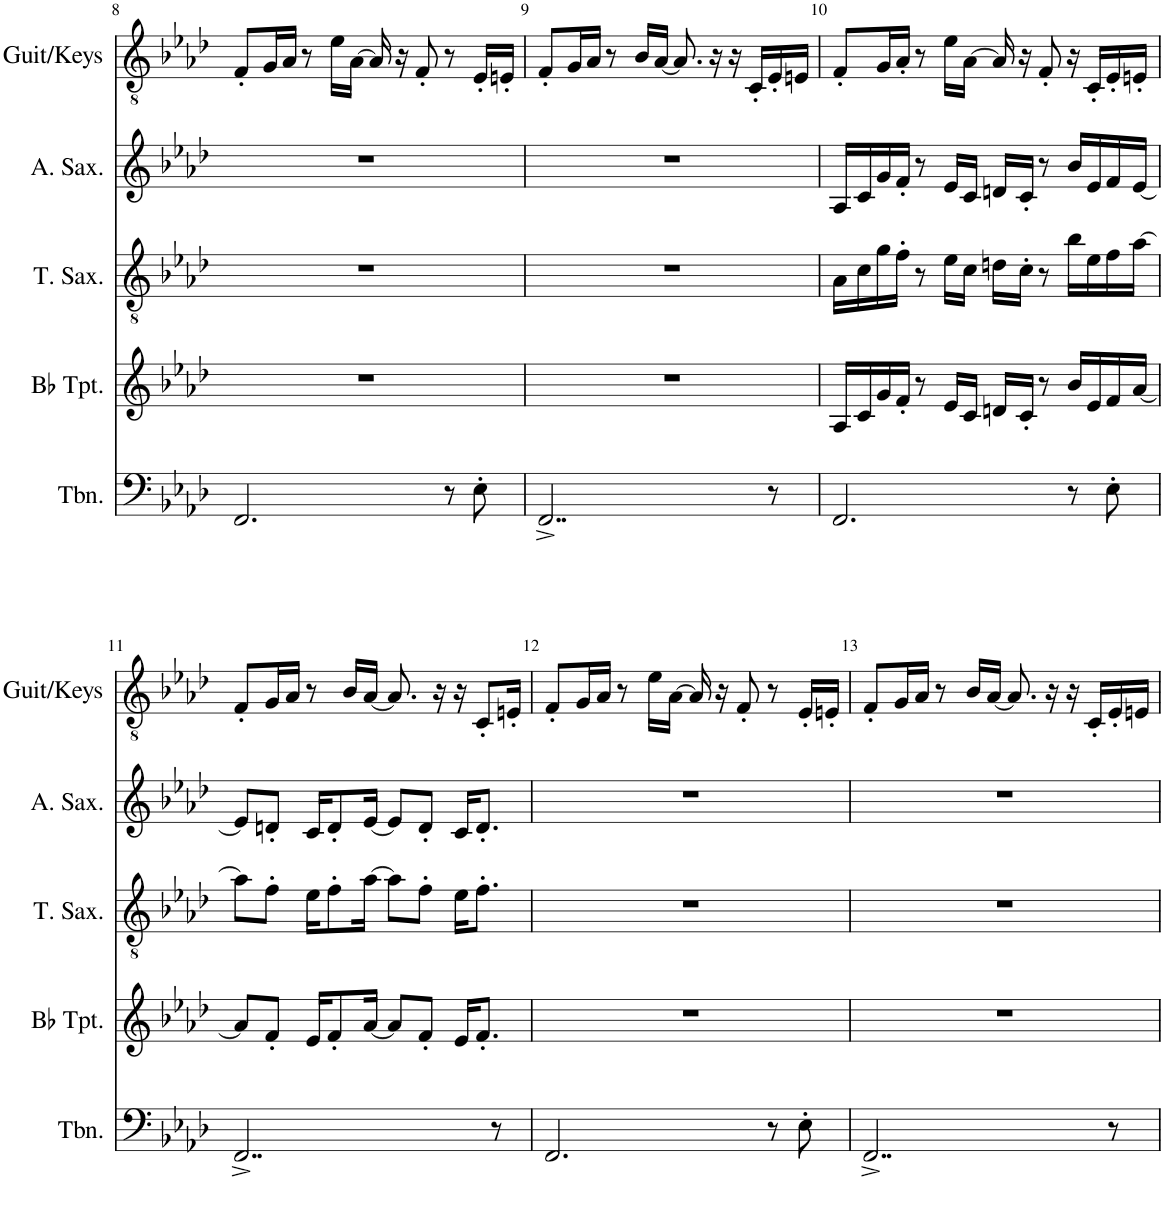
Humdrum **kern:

**kern	**kern	**kern	**kern	**kern
*part5	*part4	*part3	*part2	*part1
*staff5	*staff4	*staff3	*staff2	*staff1
*I"Trombone	*I"Bb Trumpet	*I"Tenor Saxophone	*I"Alto Saxophone	*I"Guit/Keys
*I'Tbn.	*I'Bb Tpt.	*I'T. Sax.	*I'A. Sax.	*I'Guit/Keys
!!LO:PB:g=z
*clefF4	*clefG2	*clefGv2	*clefG2	*clefGv2
*	*ITrd1c2	*ITrd8c14	*ITrd5c9	*
*k[b-e-a-d-]	*k[b-e-a-d-]	*k[b-e-a-d-]	*k[b-e-a-d-]	*k[b-e-a-d-]
*M4/4	*M4/4	*M4/4	*M4/4	*M4/4
=8	=8	=8	=8	=8
2.FF/	1r	1r	1r	8F'/L
.	.	.	.	16G/L
.	.	.	.	16A-/JJ
.	.	.	.	8r
.	.	.	.	16e-\LL
.	.	.	.	[16A-\JJ
.	.	.	.	16A-/]
.	.	.	.	16r
.	.	.	.	8F'/
8r	.	.	.	8r
8E-'\	.	.	.	16E-'/LL
.	.	.	.	16En'/JJ
=9	=9	=9	=9	=9
2..FF^/	1r	1r	1r	8F'/L
.	.	.	.	16G/L
.	.	.	.	16A-/JJ
.	.	.	.	8r
.	.	.	.	16B-/LL
.	.	.	.	[16A-/JJ
.	.	.	.	8.A-/]
.	.	.	.	16r
.	.	.	.	16r
.	.	.	.	16C'/LL
8r	.	.	.	16E-'/
.	.	.	.	16En/JJ
=10	=10	=10	=10	=10
2.FF/	16A-/LL	16A-\LL	16A-/LL	8F'/L
.	16c/	16c\	16c/	.
.	16g/	16g\	16g/	16G/L
.	16f'/JJ	16f'\JJ	16f'/JJ	16A-'/JJ
.	8r	8r	8r	8r
.	16e-/LL	16e-\LL	16e-/LL	16e-\LL
.	16c/JJ	16c\JJ	16c/JJ	[16A-\JJ
.	16dn/LL	16dn\LL	16dn/LL	16A-/]
.	16c'/JJ	16c'\JJ	16c'/JJ	16r
.	8r	8r	8r	8F'/
8r	16b-/LL	16b-\LL	16b-/LL	16r
.	16e-/	16e-\	16e-/	16C'/LL
8E-'\	16f/	16f\	16f/	16E-'/
.	[16a-/JJ	[16a-\JJ	[16e-/JJ	16En'/JJ
!!LO:LB:g=z
=11	=11	=11	=11	=11
2..FF^/	8a-/L]	8a-\L]	8e-/L]	8F'/L
.	8f'/J	8f'\J	8dn'/J	16G/L
.	.	.	.	16A-/JJ
.	16e-/KL	16e-\KL	16c/KL	8r
.	8f'/	8f'\	8d'/	.
.	.	.	.	16B-/LL
.	[16a-/Jk	[16a-\Jk	[16e-/Jk	[16A-/JJ
.	8a-/L]	8a-\L]	8e-/L]	8.A-/]
.	8f'/J	8f'\J	8d'/J	.
.	.	.	.	16r
.	16e-/KL	16e-\KL	16c/KL	16r
.	8.f'/J	8.f'\J	8.d'/J	8C'/L
8r	.	.	.	.
.	.	.	.	16En'/Jk
=12	=12	=12	=12	=12
2.FF/	1r	1r	1r	8F'/L
.	.	.	.	16G/L
.	.	.	.	16A-/JJ
.	.	.	.	8r
.	.	.	.	16e-\LL
.	.	.	.	[16A-\JJ
.	.	.	.	16A-/]
.	.	.	.	16r
.	.	.	.	8F'/
8r	.	.	.	8r
8E-'\	.	.	.	16E-'/LL
.	.	.	.	16En'/JJ
=13	=13	=13	=13	=13
2..FF^/	1r	1r	1r	8F'/L
.	.	.	.	16G/L
.	.	.	.	16A-/JJ
.	.	.	.	8r
.	.	.	.	16B-/LL
.	.	.	.	[16A-/JJ
.	.	.	.	8.A-/]
.	.	.	.	16r
.	.	.	.	16r
.	.	.	.	16C'/LL
8r	.	.	.	16E-'/
.	.	.	.	16En/JJ
=	=	=	=	=
*-	*-	*-	*-	*-
